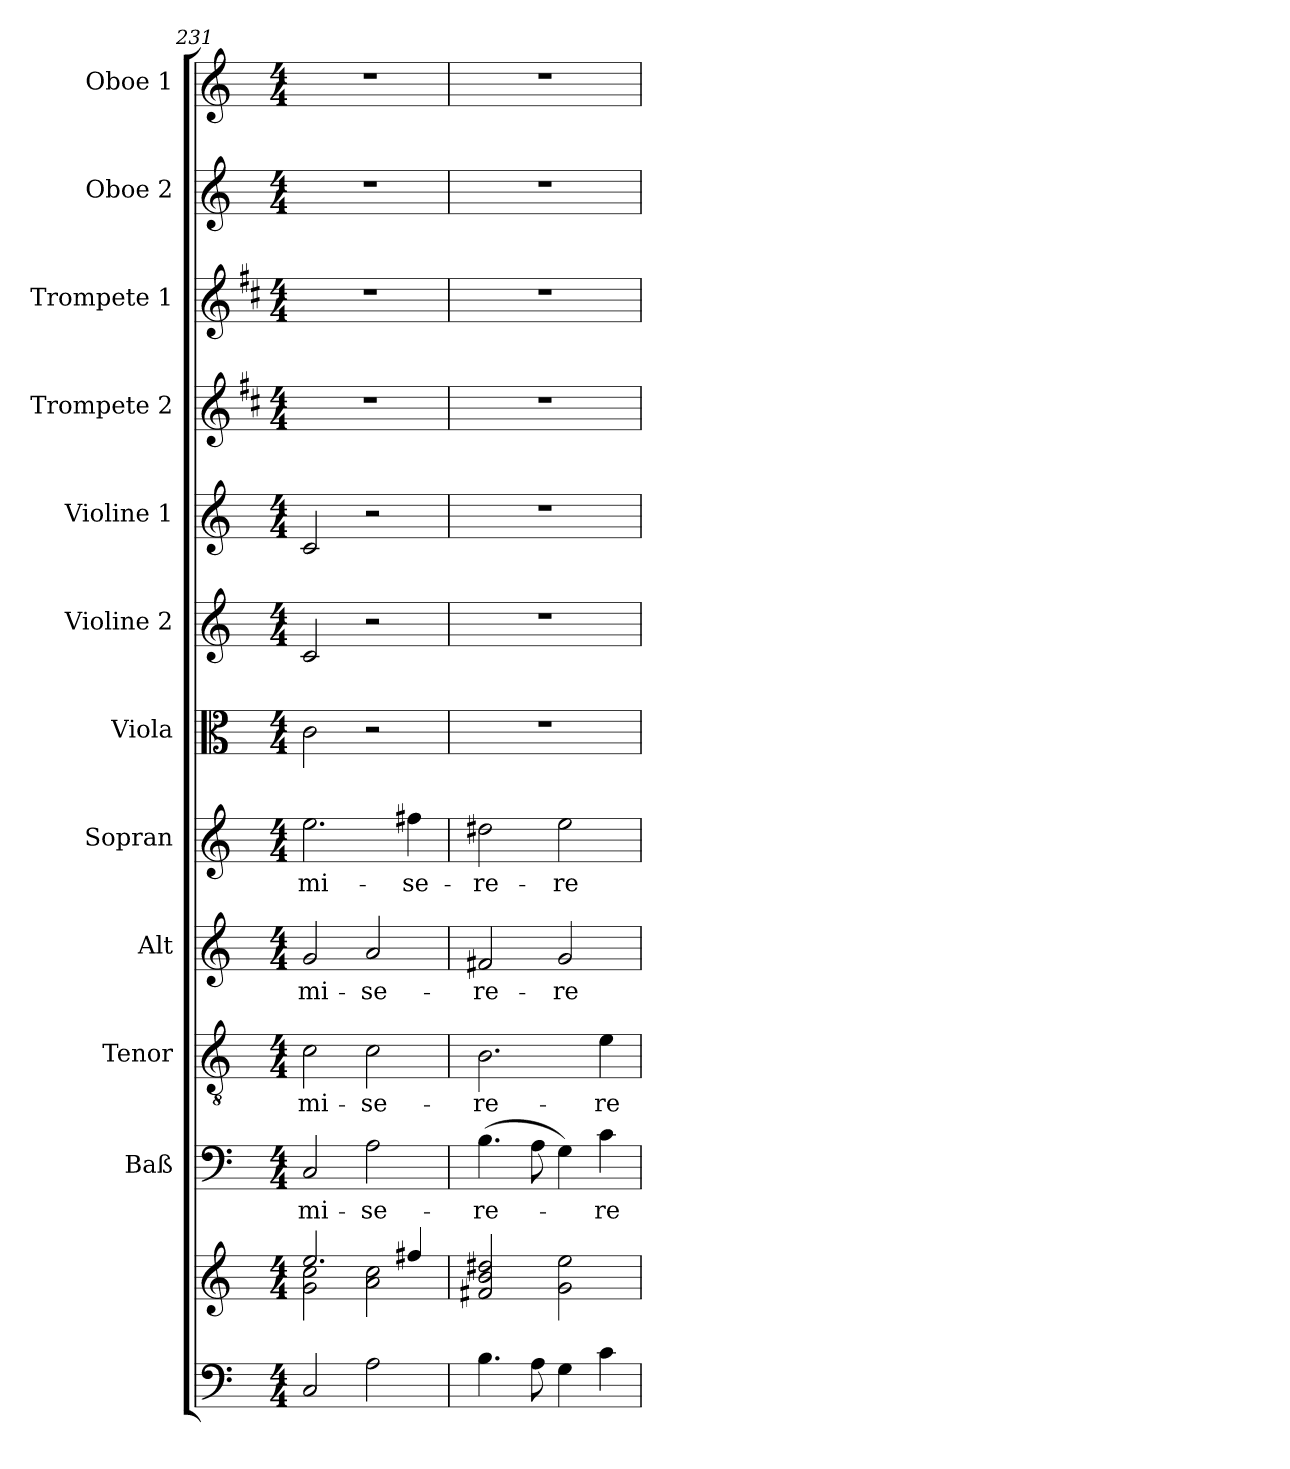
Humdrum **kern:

**kern	**kern	**kern	**text	**kern	**text	**kern	**text	**kern	**text	**kern	**kern	**kern	**kern	**kern	**kern	**kern
*part12	*part12	*part11	*part11	*part10	*part10	*part9	*part9	*part8	*part8	*part7	*part6	*part5	*part4	*part3	*part2	*part1
*staff13	*staff12	*staff11	*staff11	*staff10	*staff10	*staff9	*staff9	*staff8	*staff8	*staff7	*staff6	*staff5	*staff4	*staff3	*staff2	*staff1
*	*	*I"Baß	*	*I"Tenor	*	*I"Alt	*	*I"Sopran	*	*I"Viola	*I"Violine 2	*I"Violine 1	*I"Trompete 2	*I"Trompete 1	*I"Oboe 2	*I"Oboe 1
*	*	*I'Baß	*	*I'Ten	*	*I'Alt	*	*I'Sop	*	*I'Vla.	*I'Vln. 2	*I'Vln. 1	*I'Trp. 2	*I'Trp. 1	*I'Ob. 2	*I'Ob. 1
*clefF4	*clefG2	*clefF4	*	*clefGv2	*	*clefG2	*	*clefG2	*	*clefC3	*clefG2	*clefG2	*clefG2	*clefG2	*clefG2	*clefG2
*	*	*	*	*	*	*	*	*	*	*	*	*	*ITrd1c2	*ITrd1c2	*	*
*k[]	*k[]	*k[]	*	*k[]	*	*k[]	*	*k[]	*	*k[]	*k[]	*k[]	*k[]	*k[]	*k[]	*k[]
*C:	*C:	*C:	*	*C:	*	*C:	*	*C:	*	*C:	*C:	*C:	*C:	*C:	*C:	*C:
*M4/4	*M4/4	*M4/4	*	*M4/4	*	*M4/4	*	*M4/4	*	*M4/4	*M4/4	*M4/4	*M4/4	*M4/4	*M4/4	*M4/4
=231	=231	=231	=231	=231	=231	=231	=231	=231	=231	=231	=231	=231	=231	=231	=231	=231
*	*^	*	*	*	*	*	*	*	*	*	*	*	*	*	*	*
!	!	!	!	!LO:LY:b	!	!LO:LY:b	!	!LO:LY:b	!	!LO:LY:b	!	!	!	!	!	!	!
2C/	2.ee/	2g\ 2cc\	2C/	mi-	2c\	mi-	2g/	mi-	2.ee\	mi-	2c\	2c/	2c/	1r	1r	1r	1r
!	!	!	!	!LO:LY:b	!	!LO:LY:b	!	!LO:LY:b	!	!	!	!	!	!	!	!	!
2A\	.	2a\ 2cc\	2A\	-se-	2c\	-se-	2a/	-se-	.	.	2r	2r	2r	.	.	.	.
!	!	!	!	!	!	!	!	!	!	!LO:LY:b	!	!	!	!	!	!	!
.	4ff#X/	.	.	.	.	.	.	.	4ff#X\	-se-	.	.	.	.	.	.	.
*	*v	*v	*	*	*	*	*	*	*	*	*	*	*	*	*	*	*
!!LO:PB:g=z
=232	=232	=232	=232	=232	=232	=232	=232	=232	=232	=232	=232	=232	=232	=232	=232	=232
!	!	!	!LO:LY:b	!	!LO:LY:b	!	!LO:LY:b	!	!LO:LY:b	!	!	!	!	!	!	!
4.B\	2f#X/ 2b/ 2dd#X/	(>4.B\	-re-	2.B\	-re-	2f#X/	-re-	2dd#X\	-re-	1r	1r	1r	1r	1r	1r	1r
8A\	.	8A\	.	.	.	.	.	.	.	.	.	.	.	.	.	.
!	!	!	!	!	!	!	!LO:LY:b	!	!LO:LY:b	!	!	!	!	!	!	!
4G\	2g\ 2ee\	4G\)	.	.	.	2g/	-re	2ee\	-re	.	.	.	.	.	.	.
!	!	!	!LO:LY:b	!	!LO:LY:b	!	!	!	!	!	!	!	!	!	!	!
4c\	.	4c\	-re	4e\	-re	.	.	.	.	.	.	.	.	.	.	.
=	=	=	=	=	=	=	=	=	=	=	=	=	=	=	=	=
*-	*-	*-	*-	*-	*-	*-	*-	*-	*-	*-	*-	*-	*-	*-	*-	*-
